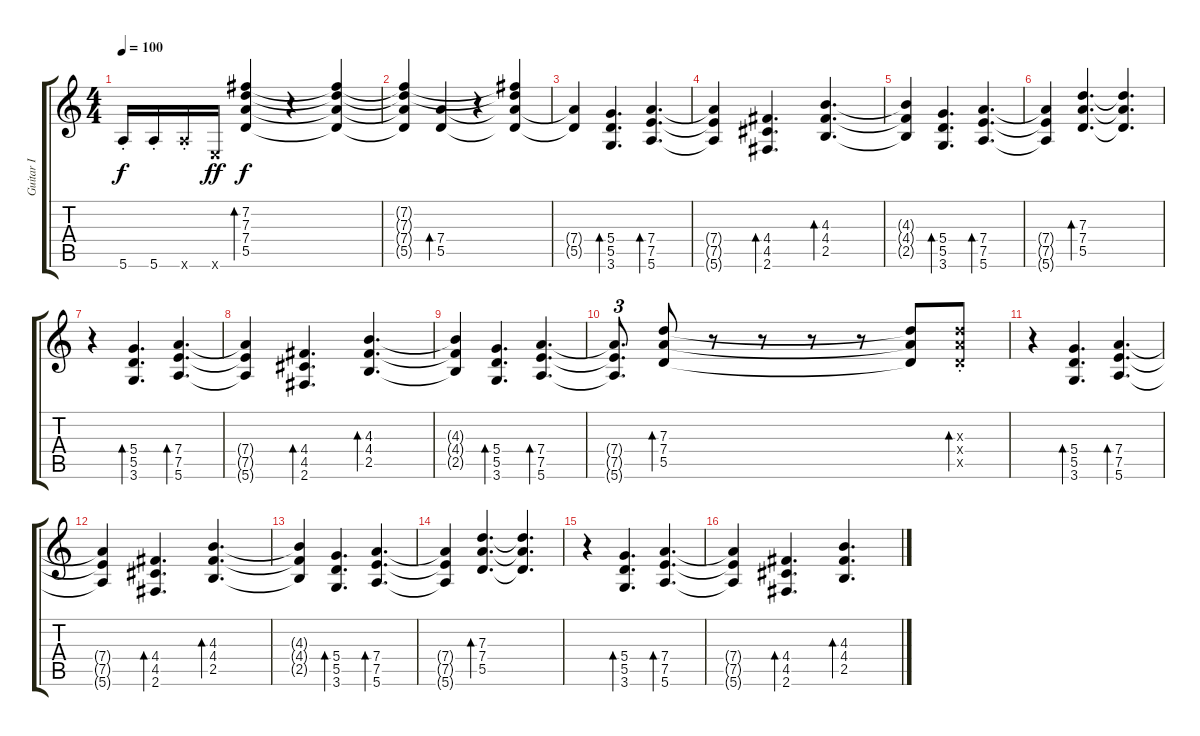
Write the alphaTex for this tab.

\track ("Guitar I" "Guitar I") {instrument overdrivenguitar}
\staff {score tabs}
\tuning (E4 B3 G3 D3 A2 E2) {hide}
\ts (4 4)
\tempo 100
\clef g2
\ks c
5.6{st}.16{dy f} 5.6{st}.16 5.6{st x}.16 0.6{x}.16{dy ff} (7.2 7.3 7.4 5.5).4{bd 60 dy f} r.4 (7.2{t} 7.3{t} 7.4{t} 5.5{t}).4 |
(7.2{t} 7.3{t} 7.4{t} 5.5{t}).4 (7.4 5.5).4{bd 30} r.4 (7.2{t} 7.3{t} 7.4{t} 5.5{t}).4 |
(7.4{t} 5.5{t}).4 (5.4 5.5 3.6).4{d bd 30} (7.4 7.5 5.6).4{d bd 30} |
(7.4{t} 7.5{t} 5.6{t}).4 (4.4 4.5 2.6).4{d bd 30} (4.3 4.4 2.5).4{d bd 30} |
(4.3{t} 4.4{t} 2.5{t}).4 (5.4 5.5 3.6).4{d bd 30} (7.4 7.5 5.6).4{d bd 30} |
(7.4{t} 7.5{t} 5.6{t}).4 (7.3 7.4 5.5).4{d bd 30} (7.3{t} 7.4{t} 5.5{t}).4{d} |
r.4 (5.4 5.5 3.6).4{d bd 30} (7.4 7.5 5.6).4{d bd 30} |
(7.4{t} 7.5{t} 5.6{t}).4 (4.4 4.5 2.6).4{d bd 30} (4.3 4.4 2.5).4{d bd 30} |
(4.3{t} 4.4{t} 2.5{t}).4 (5.4 5.5 3.6).4{d bd 30} (7.4 7.5 5.6).4{d bd 30} |
(7.4{t} 7.5{t} 5.6{t}).8{d tu (3 2)} (7.3 7.4 5.5).8{bd 30} r.8 r.8 r.8 r.8 (7.3{t} 7.4{t} 5.5{t}).8 (7.3{x} 7.4{x} 5.5{st x}).8{bd 30} |
r.4 (5.4 5.5 3.6).4{d bd 30} (7.4 7.5 5.6).4{d bd 30} |
(7.4{t} 7.5{t} 5.6{t}).4 (4.4 4.5 2.6).4{d bd 30} (4.3 4.4 2.5).4{d bd 30} |
(4.3{t} 4.4{t} 2.5{t}).4 (5.4 5.5 3.6).4{d bd 30} (7.4 7.5 5.6).4{d bd 30} |
(7.4{t} 7.5{t} 5.6{t}).4 (7.3 7.4 5.5).4{d bd 30} (7.3{t} 7.4{t} 5.5{t}).4{d} |
r.4 (5.4 5.5 3.6).4{d bd 30} (7.4 7.5 5.6).4{d bd 30} |
(7.4{t} 7.5{t} 5.6{t}).4 (4.4 4.5 2.6).4{d bd 30} (4.3 4.4 2.5).4{d bd 30}
